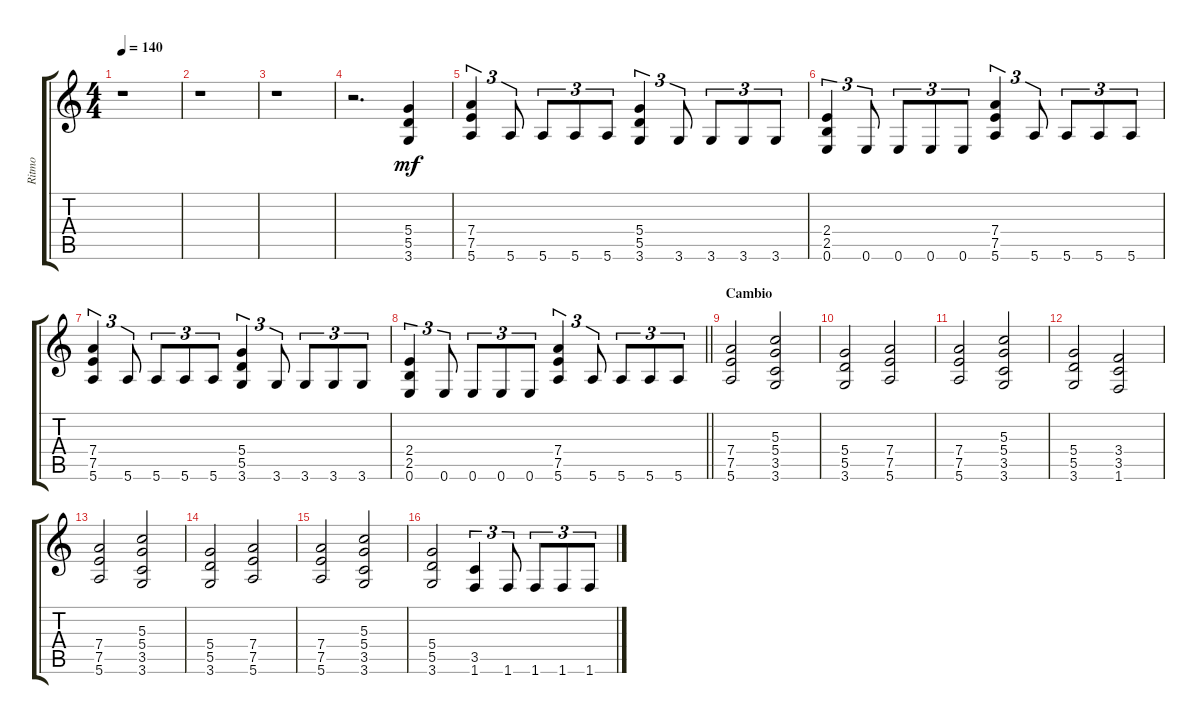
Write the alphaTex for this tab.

\track ("Ritmo" "Ritmo") {instrument distortionguitar}
\staff {score tabs}
\tuning (E4 B3 G3 D3 A2 E2) {hide}
\ts (4 4)
\tempo 140
\clef g2
\ks c
r.1{dy mf instrument distortionguitar} |
r.1 |
r.1 |
r.2{d} (5.4 5.5 3.6).4 |
(7.4 7.5 5.6).4{tu (3 2)} 5.6.8{tu (3 2)} 5.6.8{tu (3 2)} 5.6.8{tu (3 2)} 5.6.8{tu (3 2)} (5.4 5.5 3.6).4{tu (3 2)} 3.6.8{tu (3 2)} 3.6.8{tu (3 2)} 3.6.8{tu (3 2)} 3.6.8{tu (3 2)} |
(2.4 2.5 0.6).4{tu (3 2)} 0.6.8{tu (3 2)} 0.6.8{tu (3 2)} 0.6.8{tu (3 2)} 0.6.8{tu (3 2)} (7.4 7.5 5.6).4{tu (3 2)} 5.6.8{tu (3 2)} 5.6.8{tu (3 2)} 5.6.8{tu (3 2)} 5.6.8{tu (3 2)} |
(7.4 7.5 5.6).4{tu (3 2)} 5.6.8{tu (3 2)} 5.6.8{tu (3 2)} 5.6.8{tu (3 2)} 5.6.8{tu (3 2)} (5.4 5.5 3.6).4{tu (3 2)} 3.6.8{tu (3 2)} 3.6.8{tu (3 2)} 3.6.8{tu (3 2)} 3.6.8{tu (3 2)} |
\barLineRight lightlight
(2.4 2.5 0.6).4{tu (3 2)} 0.6.8{tu (3 2)} 0.6.8{tu (3 2)} 0.6.8{tu (3 2)} 0.6.8{tu (3 2)} (7.4 7.5 5.6).4{tu (3 2)} 5.6.8{tu (3 2)} 5.6.8{tu (3 2)} 5.6.8{tu (3 2)} 5.6.8{tu (3 2)} |
\section ("" "Cambio")
(7.4 7.5 5.6).2 (5.3 5.4 3.5 3.6).2 |
(5.4 5.5 3.6).2 (7.4 7.5 5.6).2 |
(7.4 7.5 5.6).2 (5.3 5.4 3.5 3.6).2 |
(5.4 5.5 3.6).2 (3.4 3.5 1.6).2 |
(7.4 7.5 5.6).2 (5.3 5.4 3.5 3.6).2 |
(5.4 5.5 3.6).2 (7.4 7.5 5.6).2 |
(7.4 7.5 5.6).2 (5.3 5.4 3.5 3.6).2 |
(5.4 5.5 3.6).2 (3.5 1.6).4{tu (3 2)} 1.6.8{tu (3 2)} 1.6.8{tu (3 2)} 1.6.8{tu (3 2)} 1.6.8{tu (3 2)}
